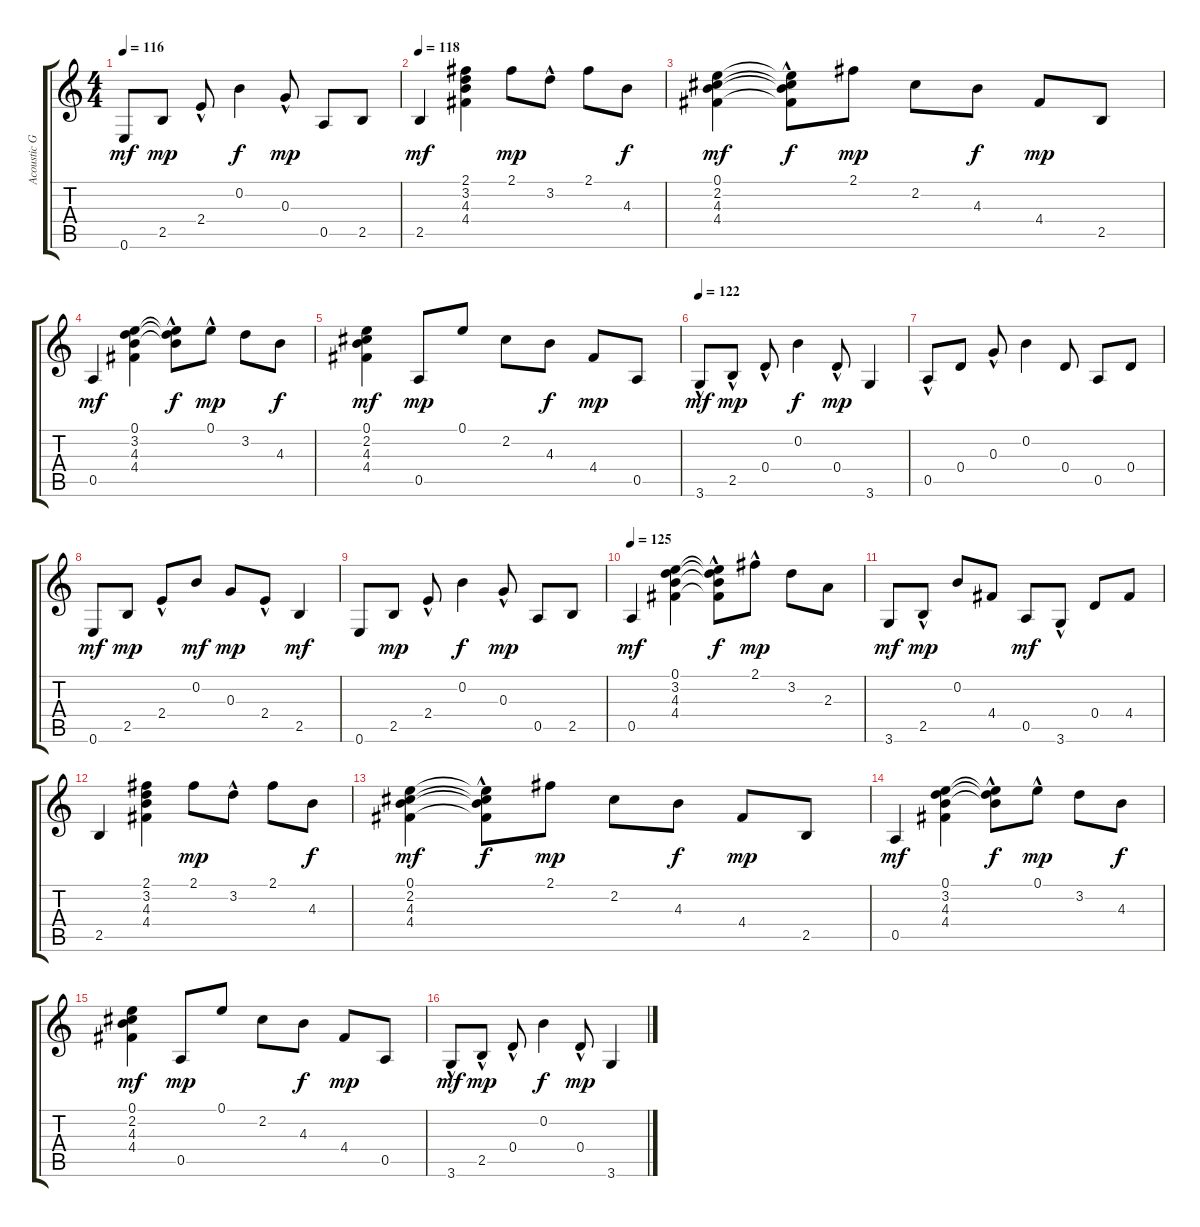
\track ("Acoustic Guitar" "Acoustic G") {instrument acousticguitarsteel}
\staff {score tabs}
\tuning (E4 B3 G3 D3 A2 E2) {hide}
\ts (4 4)
\tempo 116
\clef g2
\ks c
0.6.8{dy mf} 2.5.8{dy mp} 2.4{hac}.8 0.2.4{dy f} 0.3{hac}.8{dy mp} 0.5.8 2.5.8 |
\tempo 118
2.5.4{dy mf} (2.1 3.2 4.3 4.4).4 2.1.8{dy mp} 3.2{hac}.8 2.1.8 4.3.8{dy f} |
(0.1 2.2 4.3 4.4).4{dy mf} (0.1{t} 2.2{t} 4.3{t} 4.4{hac t}).8{dy f} 2.1.8{dy mp} 2.2.8 4.3.8{dy f} 4.4.8{dy mp} 2.5.8 |
0.5.4{dy mf} (0.1 3.2 4.3 4.4).4 (0.1{t} 3.2{t} 4.3{hac t}).8{dy f} 0.1{hac}.8{dy mp} 3.2.8 4.3.8{dy f} |
(0.1 2.2 4.3 4.4).4{dy mf} 0.5.8{dy mp} 0.1.8 2.2.8 4.3.8{dy f} 4.4.8{dy mp} 0.5.8 |
\tempo 122
3.6{hac}.8{dy mf} 2.5{hac}.8{dy mp} 0.4{hac}.8 0.2.4{dy f} 0.4{hac}.8{dy mp} 3.6.4 |
0.5{hac}.8 0.4.8 0.3{hac}.8 0.2.4 0.4.8 0.5.8 0.4.8 |
0.6.8{dy mf} 2.5.8{dy mp} 2.4{hac}.8 0.2.8{dy mf} 0.3.8{dy mp} 2.4{hac}.8 2.5.4{dy mf} |
0.6.8 2.5.8{dy mp} 2.4{hac}.8 0.2.4{dy f} 0.3{hac}.8{dy mp} 0.5.8 2.5.8 |
\tempo 125
0.5.4{dy mf} (0.1 3.2 4.3 4.4).4 (0.1{t} 3.2{hac t} 4.3{t} 4.4{t}).8{dy f} 2.1{hac}.8{dy mp} 3.2.8 2.3.8 |
3.6.8{dy mf} 2.5{hac}.8{dy mp} 0.2.8 4.4.8 0.5.8{dy mf} 3.6{hac}.8 0.4.8 4.4.8 |
2.5.4 (2.1 3.2 4.3 4.4).4 2.1.8{dy mp} 3.2{hac}.8 2.1.8 4.3.8{dy f} |
(0.1 2.2 4.3 4.4).4{dy mf} (0.1{t} 2.2{t} 4.3{t} 4.4{hac t}).8{dy f} 2.1.8{dy mp} 2.2.8 4.3.8{dy f} 4.4.8{dy mp} 2.5.8 |
0.5.4{dy mf} (0.1 3.2 4.3 4.4).4 (0.1{t} 3.2{t} 4.3{hac t}).8{dy f} 0.1{hac}.8{dy mp} 3.2.8 4.3.8{dy f} |
(0.1 2.2 4.3 4.4).4{dy mf} 0.5.8{dy mp} 0.1.8 2.2.8 4.3.8{dy f} 4.4.8{dy mp} 0.5.8 |
3.6{hac}.8{dy mf} 2.5{hac}.8{dy mp} 0.4{hac}.8 0.2.4{dy f} 0.4{hac}.8{dy mp} 3.6.4
